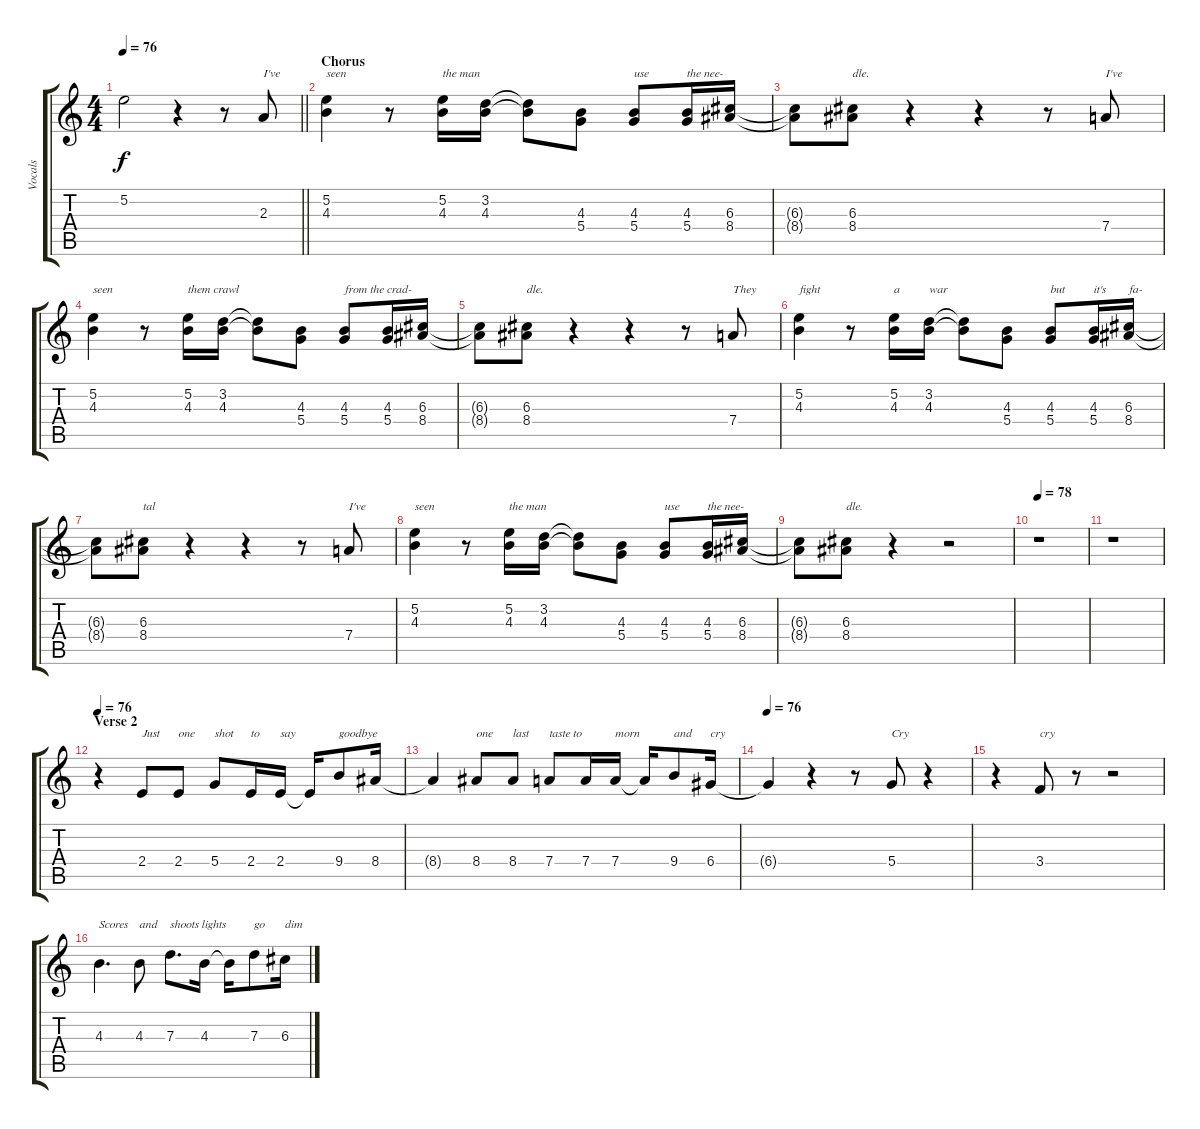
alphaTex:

\track ("Vocals" "Vocals") {instrument overdrivenguitar}
\staff {score tabs}
\tuning (E4 B3 G3 D3 A2 E2) {hide}
\ts (4 4)
\tempo 76
\clef g2
\barLineRight lightlight
\ks c
5.2{t}.2{dy f} r.4 r.8 2.3.8{txt "I've"} |
\section ("" "Chorus")
(5.2 4.3).4{txt "seen"} r.8 (5.2 4.3).16{txt "the man"} (3.2 4.3).16 (3.2{t} 4.3{t}).8 (4.3 5.4).8 (4.3 5.4).8{txt "use"} (4.3 5.4).16{txt "the nee-"} (6.3 8.4).16 |
(6.3{t} 8.4{t}).8 (6.3 8.4).8{txt "dle."} r.4 r.4 r.8 7.4.8{txt "I've"} |
(5.2 4.3).4{txt "seen"} r.8 (5.2 4.3).16{txt "them crawl"} (3.2 4.3).16 (3.2{t} 4.3{t}).8 (4.3 5.4).8 (4.3 5.4).8{txt "from the crad-"} (4.3 5.4).16 (6.3 8.4).16 |
(6.3{t} 8.4{t}).8 (6.3 8.4).8{txt "dle."} r.4 r.4 r.8 7.4.8{txt "They"} |
(5.2 4.3).4{txt "fight"} r.8 (5.2 4.3).16{txt "a"} (3.2 4.3).16{txt "war"} (3.2{t} 4.3{t}).8 (4.3 5.4).8 (4.3 5.4).8{txt "but"} (4.3 5.4).16{txt "it's"} (6.3 8.4).16{txt "fa-"} |
(6.3{t} 8.4{t}).8 (6.3 8.4).8{txt "tal"} r.4 r.4 r.8 7.4.8{txt "I've"} |
(5.2 4.3).4{txt "seen"} r.8 (5.2 4.3).16{txt "the man"} (3.2 4.3).16 (3.2{t} 4.3{t}).8 (4.3 5.4).8 (4.3 5.4).8{txt "use"} (4.3 5.4).16{txt "the nee-"} (6.3 8.4).16 |
(6.3{t} 8.4{t}).8 (6.3 8.4).8{txt "dle."} r.4 r.2 |
\tempo 78
r.1 |
r.1 |
\section ("" "Verse 2")
\tempo 76
r.4 2.4.8{txt "Just"} 2.4.8{txt "one"} 5.4.8{txt "shot"} 2.4.16{txt "to"} 2.4.16{txt "say"} 2.4{t}.16 9.4.8{txt "goodbye"} 8.4.16 |
8.4{t}.4 8.4.8{txt "one"} 8.4.8{txt "last"} 7.4.8{txt "taste to"} 7.4.16 7.4.16{txt "morn"} 7.4{t}.16 9.4.8{txt "and"} 6.4.16{txt "cry"} |
\tempo 76
6.4{t}.4 r.4 r.8 5.4.8{txt "Cry"} r.4 |
r.4 3.4.8{txt "cry"} r.8 r.2 |
4.3.4{d txt "Scores"} 4.3.8{txt "and"} 7.3.8{d txt "shoots lights"} 4.3.16 4.3{t}.16 7.3.8{txt "go"} 6.3.16{txt "dim"}
